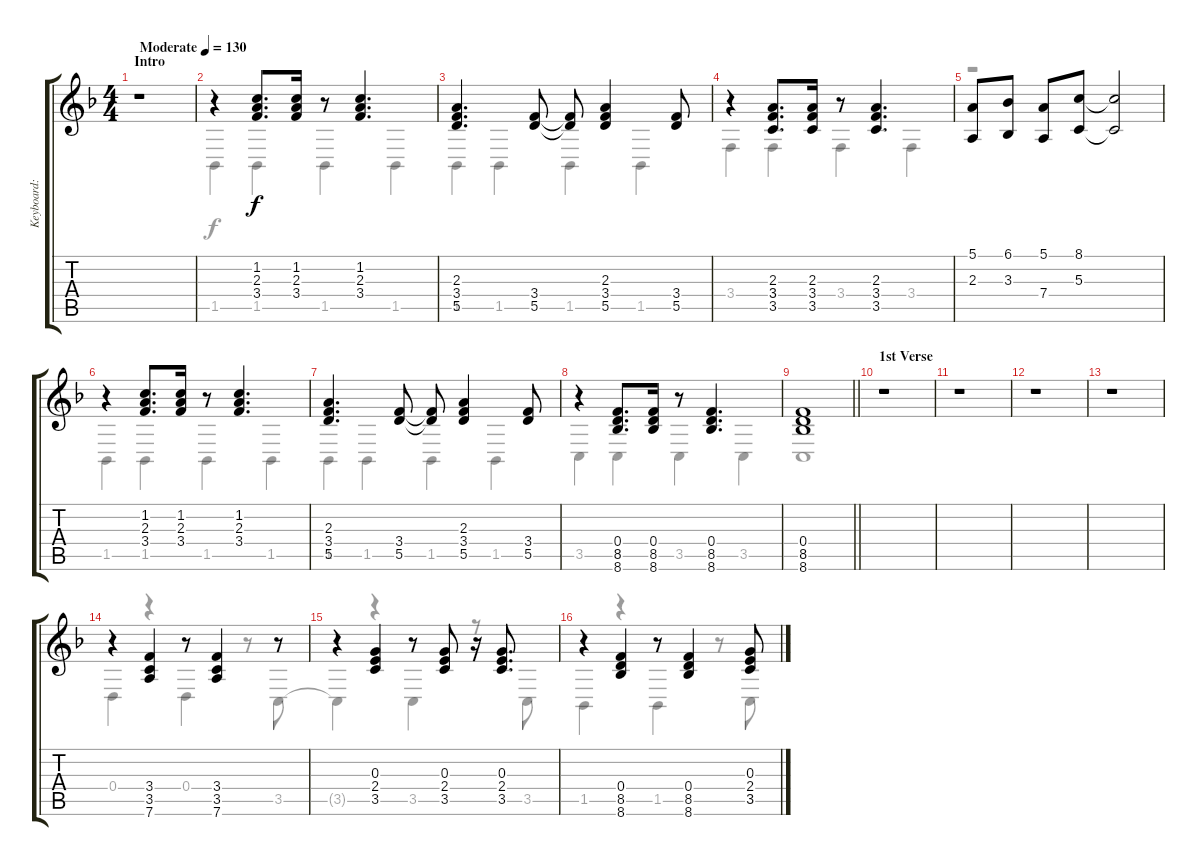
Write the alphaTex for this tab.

\track ("Keyboard: Tsumugi Kotobuki" "Keyboard: ") {instrument electricgrandpiano}
\staff {score tabs}
\tuning (E4 B3 G3 D3 A2 D2) {hide}
\voice
\ts (4 4)
\section ("" "Intro")
\tempo (130 "Moderate")
\clef g2
\ks f
r.1{dy f instrument electricgrandpiano} |
r.4{ot 8vb} (1.2 2.3 3.4).8{d ot 8vb} (1.2 2.3 3.4).16{ot 8vb} r.8{ot 8vb} (1.2 2.3 3.4).4{d ot 8vb} |
(2.3 3.4 5.5).4{d ot 8vb} (3.4 5.5).8{ot 8vb} (3.4{t} 5.5{t}).8{ot 8vb} (2.3 3.4 5.5).4{ot 8vb} (3.4 5.5).8{ot 8vb} |
r.4{ot 8vb} (2.3 3.4 3.5).8{d ot 8vb} (2.3 3.4 3.5).16{ot 8vb} r.8{ot 8vb} (2.3 3.4 3.5).4{d ot 8vb} |
(5.1 2.3).8 (6.1 3.3).8 (5.1 7.4).8 (8.1 5.3).8 (8.1{t} 5.3{t}).2 |
r.4{ot 8vb} (1.2 2.3 3.4).8{d ot 8vb} (1.2 2.3 3.4).16{ot 8vb} r.8{ot 8vb} (1.2 2.3 3.4).4{d ot 8vb} |
(2.3 3.4 5.5).4{d ot 8vb} (3.4 5.5).8{ot 8vb} (3.4{t} 5.5{t}).8{ot 8vb} (2.3 3.4 5.5).4{ot 8vb} (3.4 5.5).8{ot 8vb} |
r.4{ot 8vb} (0.4 8.5 8.6).8{d ot 8vb} (0.4 8.5 8.6).16{ot 8vb} r.8{ot 8vb} (0.4 8.5 8.6).4{d ot 8vb} |
\barLineRight lightlight
(0.4 8.5 8.6).1{ot 8vb} |
\section ("" "1st Verse")
r.1 |
r.1 |
r.1 |
r.1 |
r.4{ot 8vb} (3.4 3.5 7.6).4{ot 8vb} r.8{ot 8vb} (3.4 3.5 7.6).4{ot 8vb} r.8{ot 8vb} |
r.4{ot 8vb} (0.3 2.4 3.5).4{ot 8vb} r.8{ot 8vb} (0.3 2.4 3.5).8{ot 8vb} r.16{ot 8vb} (0.3 2.4 3.5).8{d ot 8vb} |
r.4{ot 8vb} (0.4 8.5 8.6).4{ot 8vb} r.8{ot 8vb} (0.4 8.5 8.6).4{ot 8vb} (0.3 2.4 3.5).8{ot 8vb}
\voice
\clef g2
\ottava regular
\simile none
\ks f
|
1.5.4 1.5.4 1.5.4 1.5.4 |
1.5.4 1.5.4 1.5.4 1.5.4 |
3.4.4 3.4.4 3.4.4 3.4.4 |
r.1 |
1.5.4 1.5.4 1.5.4 1.5.4 |
1.5.4 1.5.4 1.5.4 1.5.4 |
3.5.4 3.5.4 3.5.4 3.5.4 |
\barLineRight lightlight
3.5.1 |
|
|
|
|
0.4.4 r.4 0.4.4 r.8 3.5.8 |
3.5{t}.4 r.4 3.5.4 r.8 3.5.8 |
1.5.4 r.4 1.5.4 r.8 3.5.8
